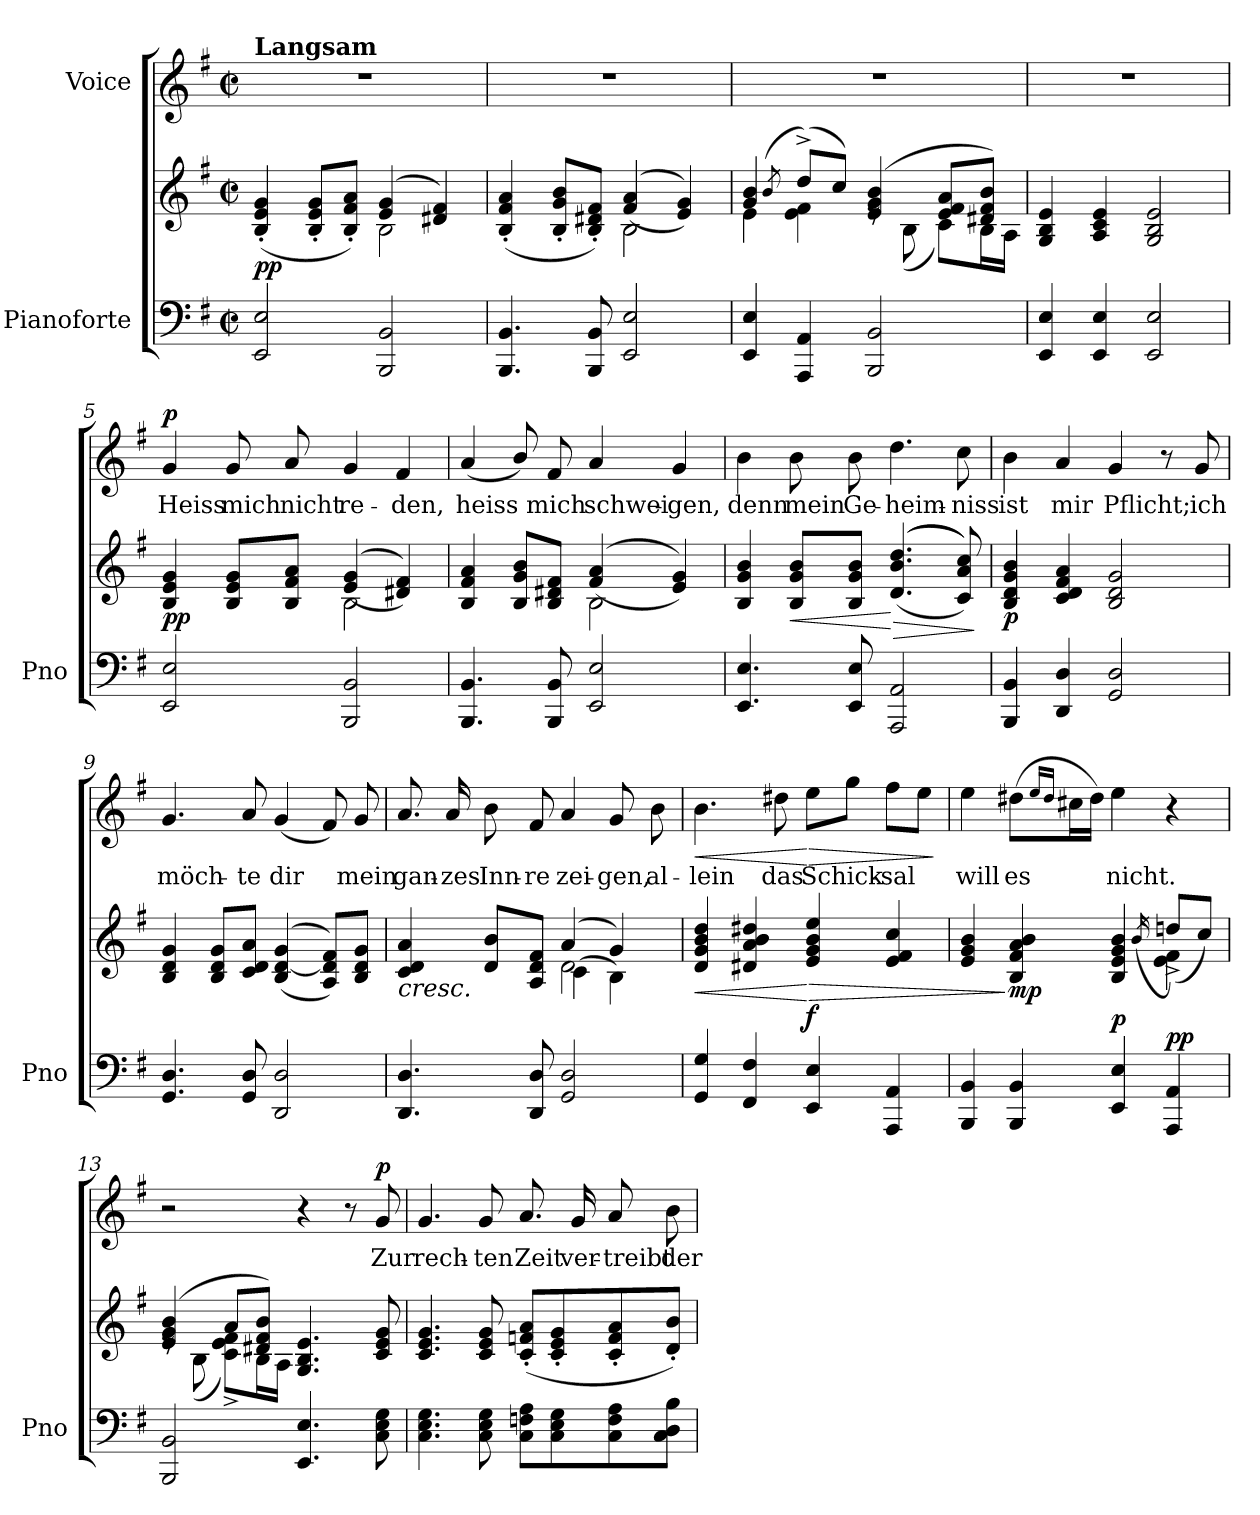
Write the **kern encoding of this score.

**kern	**kern	**dynam	**kern	**text	**dynam
*part2	*part2	*part2	*part1	*part1	*part1
*staff3	*staff2	*staff2/3	*staff1	*staff1	*staff1
*I"Pianoforte	*	*	*I"Voice	*	*
*I'Pno	*	*	*	*	*
*clefF4	*clefG2	*	*clefG2	*	*
*k[f#]	*k[f#]	*	*k[f#]	*	*
*G:	*G:	*	*G:	*	*
*M2/2	*M2/2	*	*M2/2	*	*
*met(c|)	*met(c|)	*	*met(c|)	*	*
*MM42	*MM42	*	*MM42	*	*
=1	=1	=1	=1	=1	=1
*	*^	*	*	*	*
!	!	!	!	!LO:TX:B:t=Langsam	!	!
!	!	!	!LO:DY:b	!	!	!
2EE/ 2E/	(<4B/' 4e/' 4g/'	2ryy	pp	1r	.	.
.	8B/' 8e/' 8g/'L	.	.	.	.	.
.	8B/' 8f#/' 8a/'J)	.	.	.	.	.
2BBB/ 2BB/	(>4e/ 4g/	2B\	.	.	.	.
.	4d#X/ 4f#/)	.	.	.	.	.
=2	=2	=2	=2	=2	=2	=2
4.BBB/ 4.BB/	(<4B/' 4f#/' 4a/'	2ryy	.	1r	.	.
.	8B/' 8g/' 8b/'L	.	.	.	.	.
8BBB/ 8BB/	8B/' 8d#X/' 8f#/'J)	.	.	.	.	.
2EE/ 2E/	(>(>4f#/ 4a/	2B\	.	.	.	.
.	4e/ 4g/))	.	.	.	.	.
=3	=3	=3	=3	=3	=3	=3
4EE/ 4E/	4g/ 4b/	4e\	.	1r	.	.
.	(>8qb/	.	.	.	.	.
4AAA/ 4AA/	(>8dd^/L)	4e\ 4f#\	.	.	.	.
.	8cc/J)	.	.	.	.	.
2BBB/ 2BB/	(>4e/ 4g/ 4b/	8re	.	.	.	.
.	.	(<8B\	.	.	.	.
.	8e/ 8f#/ 8a/L	8c\L)	.	.	.	.
.	8d#X/ 8f#/ 8b/J)	16B\L	.	.	.	.
.	.	16A\JJ	.	.	.	.
*	*v	*v	*	*	*	*
=4	=4	=4	=4	=4	=4
4EE/ 4E/	4G/ 4B/ 4e/	.	1r	.	.
4EE/ 4E/	4A/ 4c/ 4e/	.	.	.	.
2EE/ 2E/	2G/ 2B/ 2e/	.	.	.	.
!!LO:LB:g=z
=5	=5	=5	=5	=5	=5
*	*^	*	*	*	*
!	!	!	!LO:DY:a=2	!	!LO:LY:b	!LO:DY:a
2EE/ 2E/	4B/ 4e/ 4g/	2ryy	pp	4g/	Heiss	p
!	!	!	!	!	!LO:LY:b	!
.	8B/ 8e/ 8g/L	.	.	8g/	mich	.
!	!	!	!	!	!LO:LY:b	!
.	8B/ 8f#/ 8a/J	.	.	8a/	nicht	.
!	!	!	!	!	!LO:LY:b	!
2BBB/ 2BB/	(>(>4e/ 4g/	2B\	.	4g/	re-	.
!	!	!	!	!	!LO:LY:b	!
.	4d#X/ 4f#/))	.	.	4f#/	-den,	.
=6	=6	=6	=6	=6	=6	=6
!	!	!	!	!	!LO:LY:b	!
4.BBB/ 4.BB/	4B/ 4f#/ 4a/	2ryy	.	(<4a/	heiss	.
.	8B/ 8g/ 8b/L	.	.	8b/)	.	.
!	!	!	!	!	!LO:LY:b	!
8BBB/ 8BB/	8B/ 8d#X/ 8f#/J	.	.	8f#/	mich	.
!	!	!	!	!	!LO:LY:b	!
2EE/ 2E/	(>(>4f#/ 4a/	2B\	.	4a/	schwei-	.
!	!	!	!	!	!LO:LY:b	!
.	4e/ 4g/))	.	.	4g/	-gen,	.
*	*v	*v	*	*	*	*
=7	=7	=7	=7	=7	=7
!	!	!	!	!LO:LY:b	!
4.EE/ 4.E/	4B/ 4g/ 4b/	.	4b\	denn	.
!	!	!LO:HP:b	!	!LO:LY:b	!
.	8B/ 8g/ 8b/L	<	8b\	mein	.
!	!	!	!	!LO:LY:b	!
8EE/ 8E/	8B/ 8g/ 8b/J	.	8b\	Ge-	.
!	!	!LO:HP:n=1:b	!	!LO:LY:b	!
2AAA/ 2AA/	(>(<(<4.d/ 4.b/ 4.dd/	[ >	4.dd\	-heim-	.
!	!	!	!	!LO:LY:b	!
.	8c/ 8a/ 8cc/)))	.	8cc\	-niss	.
.	.	]	.	.	.
!!LO:LB:g=z
=8	=8	=8	=8	=8	=8
!	!	!LO:DY:b	!	!LO:LY:b	!
4BBB/ 4BB/	4B/ 4d/ 4g/ 4b/	p	4b\	ist	.
!	!	!	!	!LO:LY:b	!
4DD/ 4D/	4c/ 4d/ 4f#/ 4a/	.	4a/	mir	.
!	!	!	!	!LO:LY:b	!
2GG/ 2D/	2B/ 2d/ 2g/	.	4g/	Pflicht;	.
.	.	.	8r	.	.
!	!	!	!	!LO:LY:b	!
.	.	.	8g/	ich	.
=9	=9	=9	=9	=9	=9
!	!	!	!	!LO:LY:b	!
4.GG/ 4.D/	4B/ 4d/ 4g/	.	4.g/	möch-	.
.	8B/ 8d/ 8g/L	.	.	.	.
!	!	!	!	!LO:LY:b	!
8GG/ 8D/	8c/ 8d/ 8a/J	.	8a/	-te	.
!	!	!	!	!LO:LY:b	!
2DD/ 2D/	(<(>4B/ [4d/ 4g/	.	(<4g/	dir	.
.	8A/ 8d/] 8f#/L))	.	8f#/)	.	.
!	!	!	!	!LO:LY:b	!
.	8B/ 8d/ 8g/J	.	8g/	mein	.
=10	=10	=10	=10	=10	=10
*	*^	*	*	*	*
*	*	*^	*	*	*	*
!	!LO:TX:b:i:t=cresc.	!	!	!	!	!	!
!	!	!	!	!	!	!LO:LY:b	!
4.DD/ 4.D/	4c/ 4d/ 4a/	2ryy	2ryy	.	8.a/	gan-	.
!	!	!	!	!	!	!LO:LY:b	!
.	.	.	.	.	16a/	-zes	.
!	!	!	!	!	!	!LO:LY:b	!
.	8d/ 8b/L	.	.	.	8b\	Inn-	.
!	!	!	!	!	!	!LO:LY:b	!
8DD/ 8D/	8A/ 8d/ 8f#/J	.	.	.	8f#/	-re	.
!	!	!	!	!	!	!LO:LY:b	!
2GG/ 2D/	(>4a/	2d\	(<4c\	.	4a/	zei-	.
!	!	!	!	!	!	!LO:LY:b	!
.	4g/)	.	4B\)	.	8g/	-gen,	.
!	!	!	!	!	!	!LO:LY:b	!
.	.	.	.	.	8b\	al-	.
*	*v	*v	*v	*	*	*	*
!!LO:LB:g=z
=11	=11	=11	=11	=11	=11
!	!	!LO:HP:b	!	!LO:LY:b	!LO:HP:b
4GG/ 4G/	4d/ 4g/ 4b/ 4dd/	<	4.b\	-lein	<
4FF#/ 4F#/	4d#X/ 4a/ 4b/ 4dd#X/	.	.	.	.
!	!	!	!	!LO:LY:b	!
.	.	.	8dd#X\	das	.
!	!	!LO:HP:n=1:b	!	!LO:LY:b	!LO:HP:n=1:b
!	!	!LO:DY:n=1:a=2	!	!	!
4EE/ 4E/	4e/ 4g/ 4b/ 4ee/	[ > f	8ee\L	Schick-	[ >
.	.	.	8gg\J	.	.
!	!	!	!	!LO:LY:b	!
4AAA/ 4AA/	4e/ 4f#/ 4cc/	.	8ff#\L	-sal	.
.	.	.	8ee\J	.	.
.	.	.	.	.	]
=12	=12	=12	=12	=12	=12
*	*^	*	*	*	*
!	!	!	!	!	!LO:LY:b	!
4BBB/ 4BB/	4e/ 4g/ 4b/	2.ryy	.	4ee\	will	.
!	!	!	!LO:DY:n=1:b	!	!LO:LY:b	!
4BBB/ 4BB/	4B/ 4f#/ 4a/ 4b/	.	] mp	(>8dd#X\L	es	.
.	.	.	.	16qee/LL	.	.
.	.	.	.	16qdd#/JJ	.	.
.	.	.	.	16cc#X\L	.	.
.	.	.	.	16dd#\JJ)	.	.
!	!	!	!LO:DY:n=2:a=2	!	!LO:LY:b	!
4EE/ 4E/	4B/ 4e/ 4g/ 4b/	.	p	4ee\	nicht.	.
.	.	(>16qb/	.	.	.	.
!	!	!	!LO:DY:n=3:a=2	!	!	!
4AAA/ 4AA/	4e\ 4f#\	(>8ddn^/L)	pp	4r	.	.
.	.	8cc/J)	.	.	.	.
=13	=13	=13	=13	=13	=13	=13
2BBB/ 2BB/	(>4e/ 4g/ 4b/	8re	.	2r	.	.
.	.	(<8B\	.	.	.	.
.	8a/L	8c\^ 8e\^ 8f#\^L)	.	.	.	.
.	8d#X/ 8f#/ 8b/J)	16B\L	.	.	.	.
.	.	16A\JJ	.	.	.	.
4.EE/ 4.E/	4.G/ 4.B/ 4.e/	2ryy	.	4r	.	.
.	.	.	.	8r	.	.
!	!	!	!	!	!LO:LY:b	!LO:DY:a
8C\ 8E\ 8G\	8c/ 8e/ 8g/	.	.	8g/	Zur	p
*	*v	*v	*	*	*	*
!!LO:PB:g=z
=14	=14	=14	=14	=14	=14
!	!	!	!	!LO:LY:b	!
4.C\ 4.E\ 4.G\	4.c/ 4.e/ 4.g/	.	4.g/	rech-	.
!	!	!	!	!LO:LY:b	!
8C\ 8E\ 8G\	8c/ 8e/ 8g/	.	8g/	-ten	.
!	!	!	!	!LO:LY:b	!
8C\ 8Fn\ 8A\L	(<8c/' 8fn/' 8a/'L	.	8.a/	Zeit	.
8C\ 8E\ 8G\	8c/' 8e/' 8g/'	.	.	.	.
!	!	!	!	!LO:LY:b	!
.	.	.	16g/	ver-	.
!	!	!	!	!LO:LY:b	!
8C\ 8F\ 8A\	8c/' 8f/' 8a/'	.	8a/	-treibt	.
!	!	!	!	!LO:LY:b	!
8C\ 8D\ 8B\J	8d/' 8b/'J)	.	8b\	der	.
=	=	=	=	=	=
*-	*-	*-	*-	*-	*-
